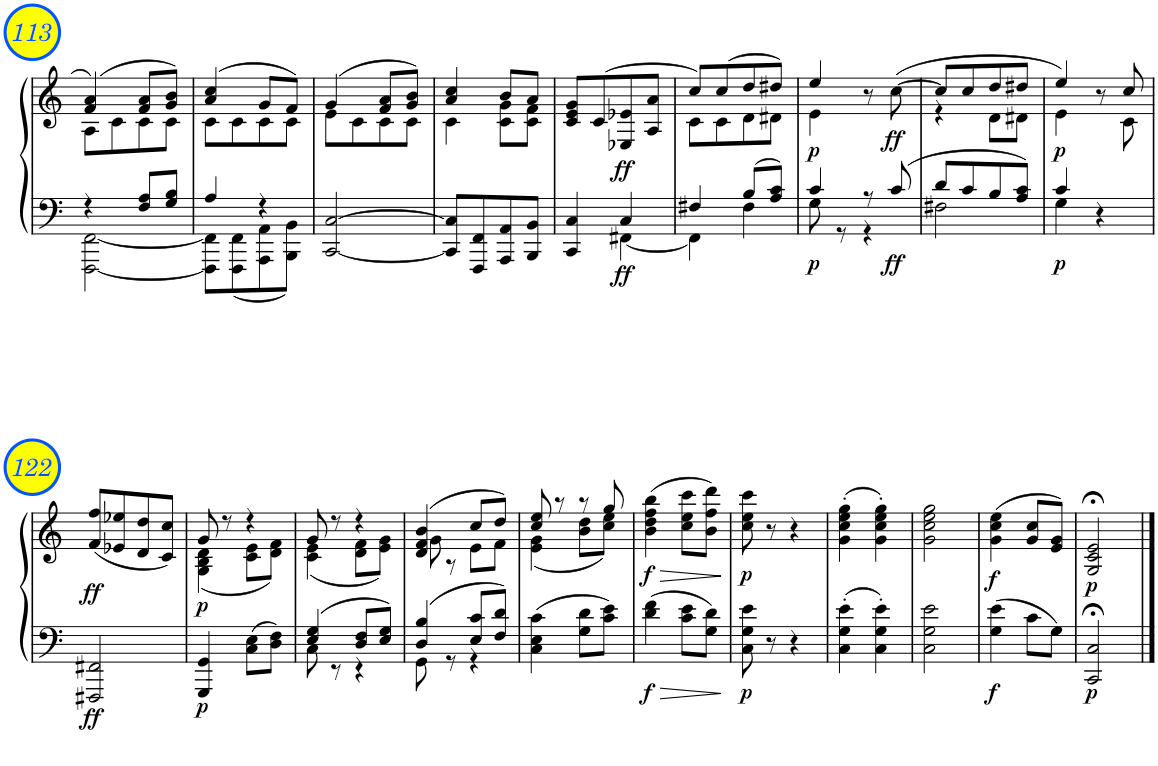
**kern	**kern	**dynam
*part1	*part1	*part1
*staff2	*staff1	*staff1/2
*I"Piano	*	*
*I'Pno	*	*
!!LO:PB:g=z
*clefF4	*clefG2	*
*k[]	*k[]	*
*M2/4	*M2/4	*
=113	=113	=113
*^	*^	*
4r	[2FFF\ [2FF\	(4f/ 4a/	8A\L	.
.	.	.	8c\	.
8F/ 8A/L	.	8f/ 8a/L	8c\	.
8G/ 8B/J	.	8g/ 8b/J)	8c\J	.
=114	=114	=114	=114	=114
4A/	8FFF\] 8FF\]L	(4a/ 4cc/	8c\L	.
.	8FFF\ 8FF\	.	8c\	.
4r	8AAA\ 8AA\	8g/L	8c\	.
.	8BBB\ 8BB\J	8f/J)	8c\J	.
*v	*v	*	*	*
=115	=115	=115	=115
[2CC/ [2C/	(4g/	8e\L	.
.	.	8c\	.
.	8f/ 8a/L	8c\	.
.	8g/ 8b/J)	8c\J	.
=116	=116	=116	=116
8CC/] 8C/]L	4a/ 4cc/	4c\	.
8FFF/ 8FF/	.	.	.
8AAA/ 8AA/	8b/L	8c\ 8g\L	.
8BBB/ 8BB/J	8a/J	8c\ 8f\J	.
*	*v	*v	*
=117	=117	=117
*^	*	*
4CC/ 4C/	4ryy	8c/ 8e/ 8g/L	.
.	.	(>8c/	.
!	!	!	!LO:DY:b=2
!	!	!	!LO:DY:n=1:b
4C/	[4FF#X\	8E-X/ 8e-X/	ff ff
.	.	8A/ 8a/J	.
=118	=118	=118	=118
*	*	*^	*
4F#X/	4FF#\]	8cc/L)	8c\L	.
.	.	(8cc/	8c\	.
8B/L	4F#\	8dd/	8d\	.
8A/ 8c/J	.	8dd#X/J)	8d#X\J	.
=119	=119	=119	=119	=119
!	!	!	!	!LO:DY:b=2
!	!	!	!	!LO:DY:n=1:b
4c/	8G\	4ee/	4e\	p p
.	8r	.	.	.
8r	4r	8r	4ryy	.
!	!	!	!	!LO:DY:n=2:b=2
!	!	!	!	!LO:DY:n=3:b
8c/	.	([8cc\	.	ff ff
=120	=120	=120	=120	=120
8d/L	2F#X\	8cc/L]	4r	.
8c/	.	8cc/	.	.
8B/	.	8dd/	8d\L	.
8A/ 8c/J	.	8dd#X/J	8d#X\J	.
=121	=121	=121	=121	=121
!	!	!	!	!LO:DY:b=2
!	!	!	!	!LO:DY:n=1:b
4c/	4G\	4ee/)	4e\	p p
4r	4ryy	8r	8ryy	.
.	.	8cc/	8c\	.
*v	*v	*	*	*
!!LO:LB:g=z
=122	=122	=122	=122
!	!	!	!LO:DY:b=2
!	!	!	!LO:DY:n=1:b
*	*v	*v	*
2FFF#X/ 2FF#X/	(8f/ 8ff/L	ff ff
.	8e-X/ 8ee-X/	.
.	8d/ 8dd/	.
.	8c/ 8cc/J)	.
=123	=123	=123
*	*^	*
!	!	!	!LO:DY:b=2
!	!	!	!LO:DY:n=1:b
4GGG/ 4GG/	8g/	(4G\ 4B\ 4d\	p p
.	8r	.	.
8C\ 8E\L	4r	8c\ 8e\L	.
8D\ 8F\J	.	8d\ 8f\J)	.
=124	=124	=124	=124
*^	*	*	*
4E/ 4G/	8C\	8g/	(4c\ 4e\	.
.	8r	8r	.	.
8D/ 8F/L	4r	4r	8d\ 8f\L	.
8E/ 8G/J	.	.	8e\ 8g\J)	.
=125	=125	=125	=125	=125
4D/ 4B/	8GG\	(4d/ 4f/ 4b/	8g\	.
.	8r	.	8r	.
8E/ 8c/L	4r	8cc/L	8e\L	.
8F/ 8d/J	.	8dd/J)	8f\J	.
*v	*v	*	*	*
=126	=126	=126	=126
4C\ 4E\ 4c\	8cc/ 8ee/	(4e\ 4g\	.
.	8r	.	.
8G\ 8d\L	8r	8b\ 8dd\L	.
8c\ 8e\J	8gg/	8cc\ 8ee\J)	.
=127	=127	=127	=127
!	!	!	!LO:HP:b
!	!	!	!LO:DY:n=1:b=2
!	!	!	!LO:DY:n=2:b
*	*v	*v	*
4d\ 4f\	(4b\ 4dd\ 4ff\ 4bb\	> f f
8c\ 8e\L	8cc\ 8ee\ 8ccc\L	.
8G\ 8d\J	8b\ 8ff\ 8ddd\J)	.
.	.	]
=128	=128	=128
!	!	!LO:DY:b=2
!	!	!LO:DY:n=1:b
8C\ 8G\ 8e\	8cc\ 8ee\ 8ccc\	p p
8r	8r	.
4r	4r	.
=129	=129	=129
4C\' 4G\' 4e\'	(4g\' 4cc\' 4ee\' 4gg\'	.
4C\' 4G\' 4e\'	4g\' 4cc\' 4ee\' 4gg\')	.
=130	=130	=130
2C\ 2G\ 2e\	2g\ 2cc\ 2ee\ 2gg\	.
=131	=131	=131
!	!	!LO:DY:b=2
!	!	!LO:DY:n=1:b
4G\ 4e\	(4g\ 4cc\ 4ee\	f f
8c\L	8g/ 8cc/L	.
8G\J	8e/ 8g/J)	.
=132	=132	=132
!	!	!LO:DY:b=2
!	!	!LO:DY:n=1:b
2CC/;< 2C/;<	2G/;< 2c/;< 2e/;<	p p
==	==	==
*-	*-	*-
